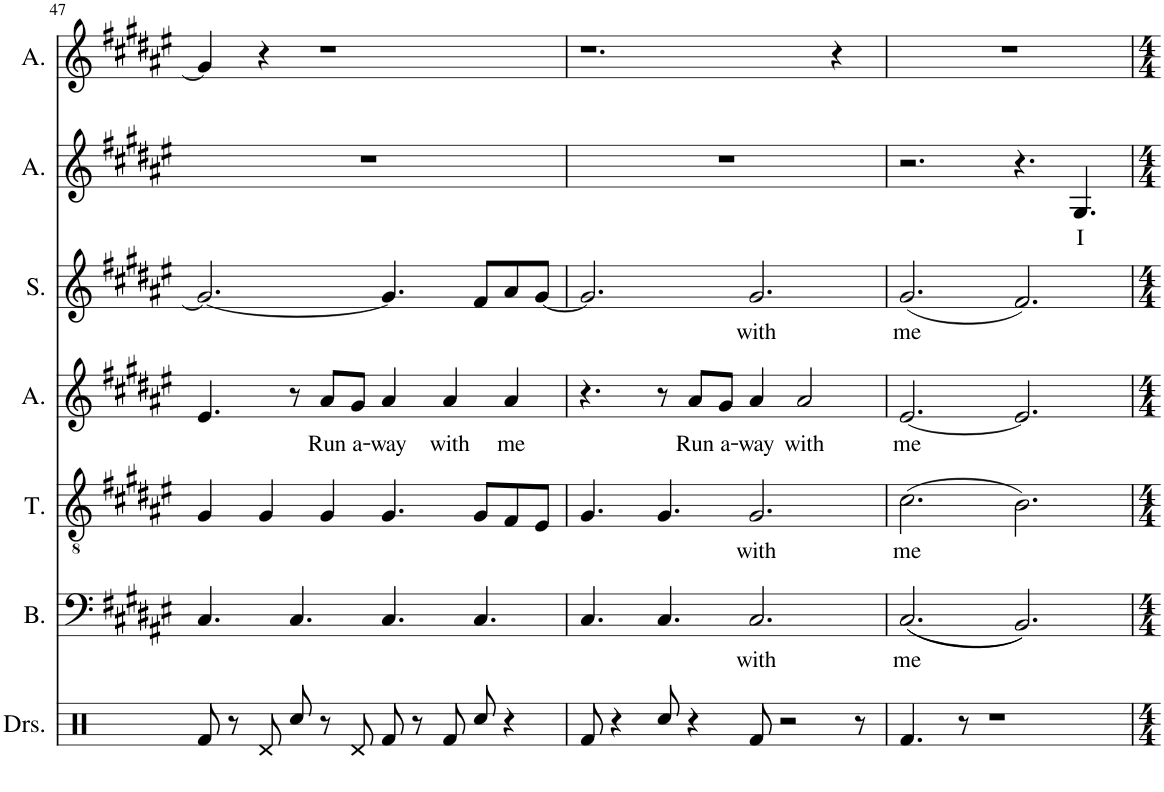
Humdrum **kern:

**kern	**kern	**text	**kern	**text	**kern	**text	**kern	**text	**kern	**text	**kern
*part7	*part6	*part6	*part5	*part5	*part4	*part4	*part3	*part3	*part2	*part2	*part1
*staff7	*staff6	*staff6	*staff5	*staff5	*staff4	*staff4	*staff3	*staff3	*staff2	*staff2	*staff1
*I"Drumset	*I"Bass	*	*I"Tenor	*	*I"Alto	*	*I"Soprano	*	*I"Alto	*	*I"Alto
*I'Drs.	*I'B.	*	*I'T.	*	*I'A.	*	*I'S.	*	*I'A.	*	*I'A.
!!LO:PB:g=z
*clefX	*clefF4	*	*clefGv2	*	*clefG2	*	*clefG2	*	*clefG2	*	*clefG2
*k[]	*k[f#c#g#d#a#e#]	*	*k[f#c#g#d#a#e#]	*	*k[f#c#g#d#a#e#]	*	*k[f#c#g#d#a#e#]	*	*k[f#c#g#d#a#e#]	*	*k[f#c#g#d#a#e#]
*M12/8	*M12/8	*	*M12/8	*	*M12/8	*	*M12/8	*	*M12/8	*	*M12/8
=47	=47	=47	=47	=47	=47	=47	=47	=47	=47	=47	=47
8Rf/	4.C#/	.	4G#/	.	4.e#/	.	2.g#/_	.	1.r	.	4g#/]
8r	.	.	.	.	.	.	.	.	.	.	.
8Rd/	.	.	4G#/	.	.	.	.	.	.	.	4r
8Rcc/	4.C#/	.	.	.	8r	.	.	.	.	.	.
!	!	!	!	!	!	!LO:LY:b	!	!	!	!	!
8r	.	.	4G#/	.	8a#/L	Run	.	.	.	.	1r
!	!	!	!	!	!	!LO:LY:b	!	!	!	!	!
8Rd/	.	.	.	.	8g#/J	a-	.	.	.	.	.
!	!	!	!	!	!	!LO:LY:b	!	!	!	!	!
8Rf/	4.C#/	.	4.G#/	.	4a#/	-way	4.g#/]	.	.	.	.
8r	.	.	.	.	.	.	.	.	.	.	.
!	!	!	!	!	!	!LO:LY:b	!	!	!	!	!
8Rf/	.	.	.	.	4a#/	with	.	.	.	.	.
8Rcc/	4.C#/	.	8G#/L	.	.	.	8f#/L	.	.	.	.
!	!	!	!	!	!	!LO:LY:b	!	!	!	!	!
4r	.	.	8F#/	.	4a#/	me	8a#/	.	.	.	.
.	.	.	8E#/J	.	.	.	[8g#/J	.	.	.	.
=48	=48	=48	=48	=48	=48	=48	=48	=48	=48	=48	=48
!	!	!	!	!	!	!	!	!	!	!	!LO:N:vis=1.
8Rf/	4.C#/	.	4.G#/	.	4.r	.	2.g#/]	.	1.r	.	4%5r
4r	.	.	.	.	.	.	.	.	.	.	.
8Rcc/	4.C#/	.	4.G#/	.	8r	.	.	.	.	.	.
!	!	!	!	!	!	!LO:LY:b	!	!	!	!	!
4r	.	.	.	.	8a#/L	Run	.	.	.	.	.
!	!	!	!	!	!	!LO:LY:b	!	!	!	!	!
.	.	.	.	.	8g#/J	a-	.	.	.	.	.
!	!	!LO:LY:b	!	!LO:LY:b	!	!LO:LY:b	!	!LO:LY:b	!	!	!
8Rf/	2.C#/	with	2.G#/	with	4a#/	-way	2.g#/	with	.	.	.
2r	.	.	.	.	.	.	.	.	.	.	.
!	!	!	!	!	!	!LO:LY:b	!	!	!	!	!
.	.	.	.	.	2a#/	with	.	.	.	.	.
.	.	.	.	.	.	.	.	.	.	.	4r
8r	.	.	.	.	.	.	.	.	.	.	.
=49	=49	=49	=49	=49	=49	=49	=49	=49	=49	=49	=49
!	!	!LO:LY:b	!	!LO:LY:b	!	!LO:LY:b	!	!LO:LY:b	!	!	!
4.Rf/	((2.C#/	me	(2.c#\	me	[2.e#/	me	(2.g#/	me	2.r	.	1.r
8r	.	.	.	.	.	.	.	.	.	.	.
1r	.	.	.	.	.	.	.	.	.	.	.
.	2.BB/))	.	2.B\)	.	2.e#/]	.	2.f#/)	.	4.r	.	.
!	!	!	!	!	!	!	!	!	!	!LO:LY:b	!
.	.	.	.	.	.	.	.	.	4.G#/	I	.
=	=	=	=	=	=	=	=	=	=	=	=
*-	*-	*-	*-	*-	*-	*-	*-	*-	*-	*-	*-
